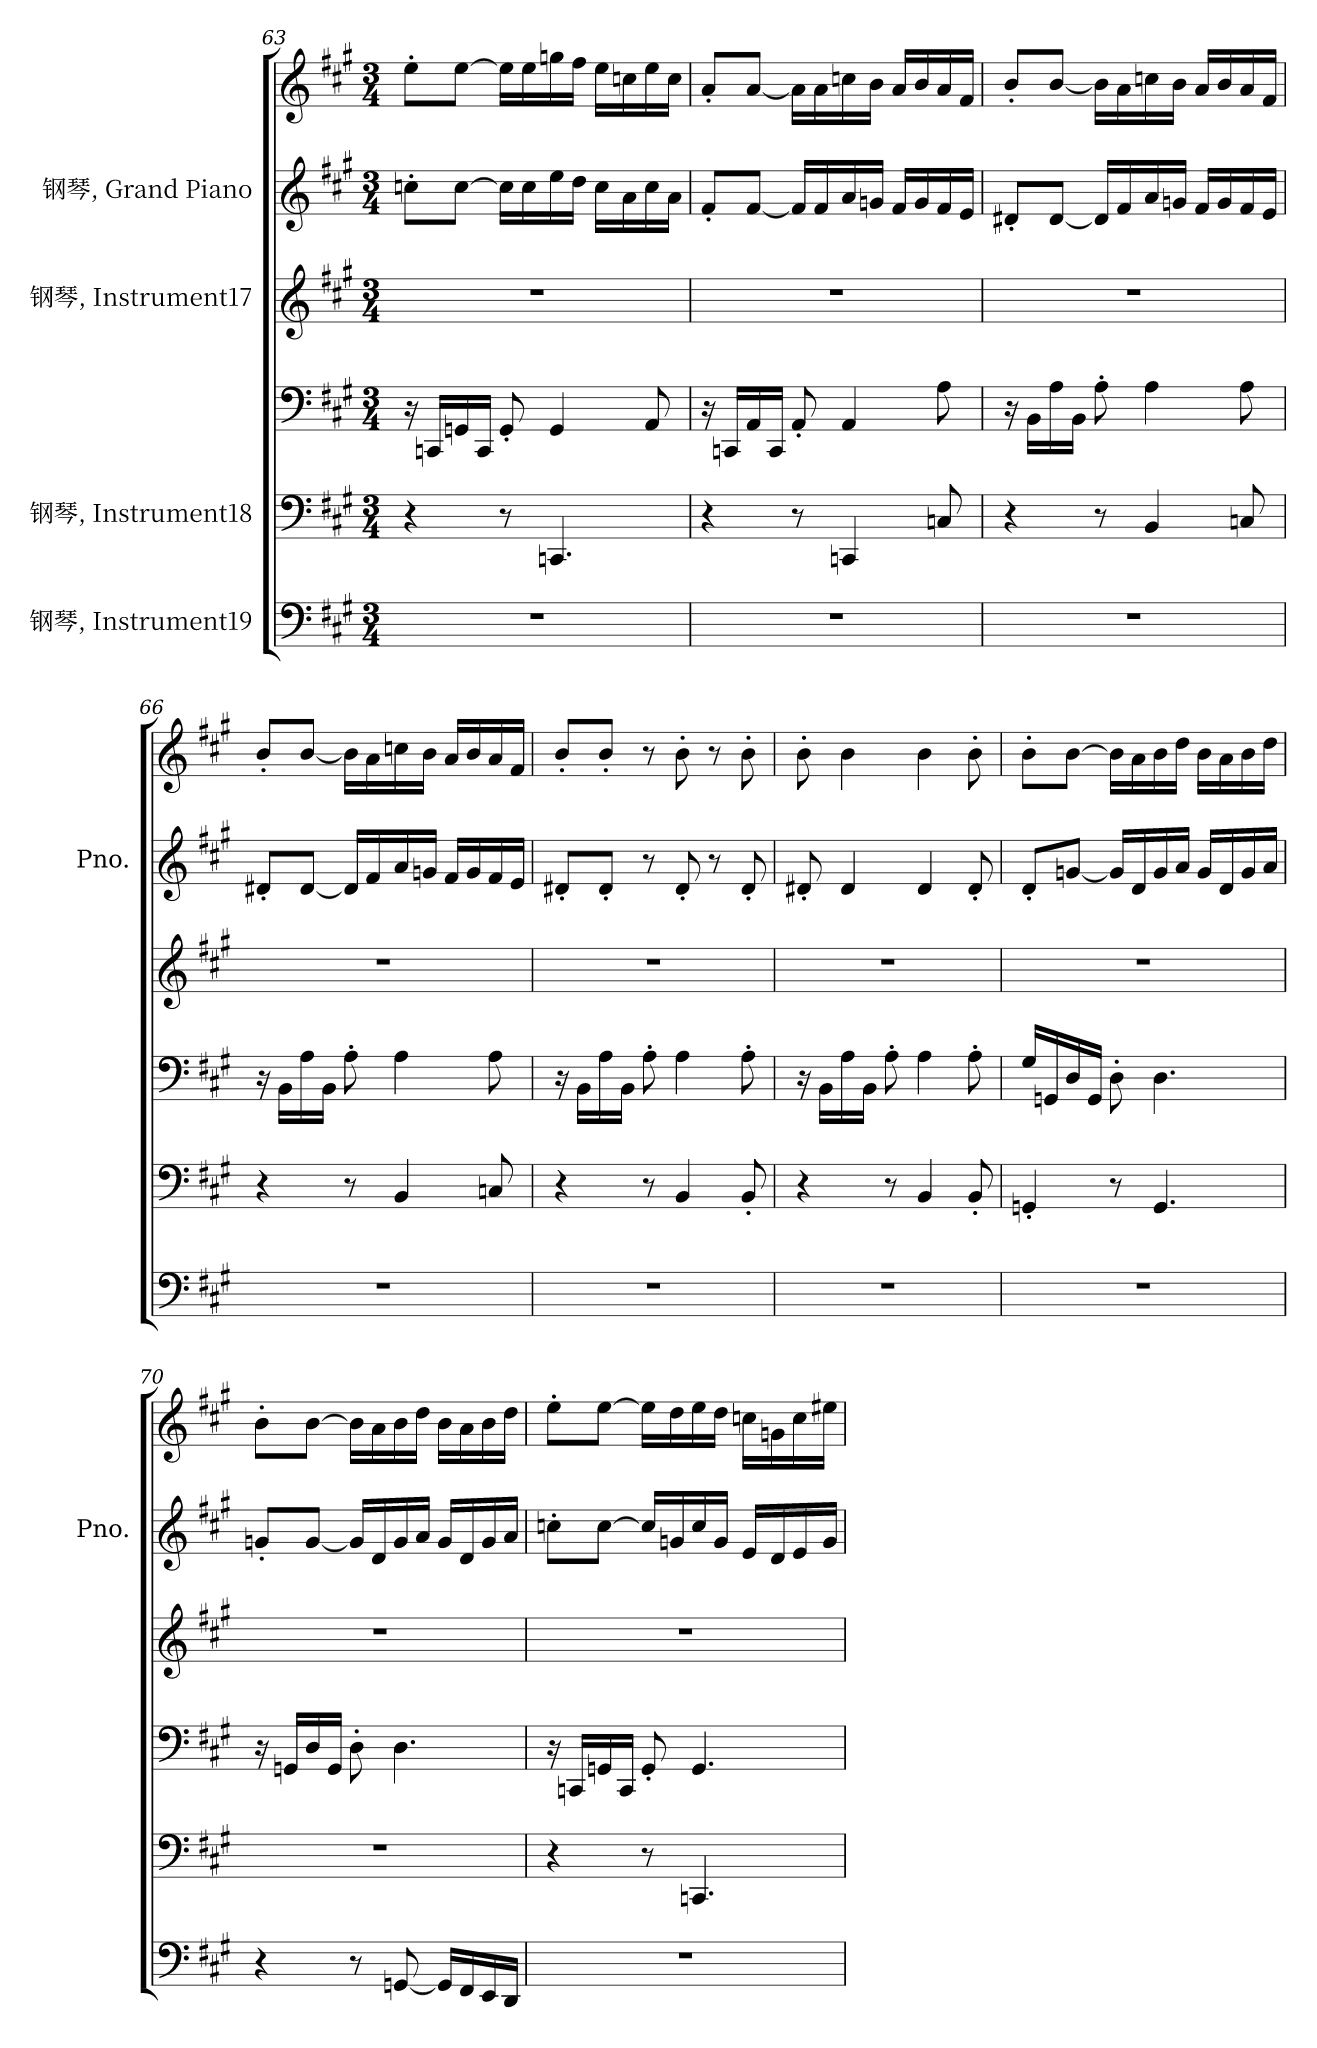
**kern	**kern	**kern	**kern	**kern	**kern
*part4	*part3	*part3	*part2	*part1	*part1
*staff6	*staff5	*staff4	*staff3	*staff2	*staff1
*I"钢琴, Instrument19	*I"钢琴, Instrument18	*	*I"钢琴, Instrument17	*I"钢琴, Grand Piano	*
*	*	*	*	*I'Pno.	*
!!LO:LB:g=z
*clefF4	*clefF4	*clefF4	*clefG2	*clefG2	*clefG2
*k[f#c#g#]	*k[f#c#g#]	*k[f#c#g#]	*k[f#c#g#]	*k[f#c#g#]	*k[f#c#g#]
*M3/4	*M3/4	*M3/4	*M3/4	*M3/4	*M3/4
=63	=63	=63	=63	=63	=63
2.r	4r	16r	2.r	8ccn'\L	8ee'\L
.	.	16CCn/LL	.	.	.
.	.	16GGn/	.	[8cc\J	[8ee\J
.	.	16CC/JJ	.	.	.
.	8r	8GG'/	.	16cc\LL]	16ee\LL]
.	.	.	.	16cc\	16ee\
.	4.CCn/	4GG/	.	16ee\	16ggn\
.	.	.	.	16dd\JJ	16ff#\JJ
.	.	.	.	16cc\LL	16ee\LL
.	.	.	.	16a\	16ccn\
.	.	8AA/	.	16cc\	16ee\
.	.	.	.	16a\JJ	16cc\JJ
=64	=64	=64	=64	=64	=64
2.r	4r	16r	2.r	8f#'/L	8a'/L
.	.	16CCn/LL	.	.	.
.	.	16AA/	.	[8f#/J	[8a/J
.	.	16CC/JJ	.	.	.
.	8r	8AA'/	.	16f#/LL]	16a\LL]
.	.	.	.	16f#/	16a\
.	4CCn/	4AA/	.	16a/	16ccn\
.	.	.	.	16gn/JJ	16b\JJ
.	.	.	.	16f#/LL	16a/LL
.	.	.	.	16g/	16b/
.	8Cn/	8A\	.	16f#/	16a/
.	.	.	.	16e/JJ	16f#/JJ
=65	=65	=65	=65	=65	=65
2.r	4r	16r	2.r	8d#X'/L	8b'/L
.	.	16BB\LL	.	.	.
.	.	16A\	.	[8d#/J	[8b/J
.	.	16BB\JJ	.	.	.
.	8r	8A'\	.	16d#/LL]	16b\LL]
.	.	.	.	16f#/	16a\
.	4BB/	4A\	.	16a/	16ccn\
.	.	.	.	16gn/JJ	16b\JJ
.	.	.	.	16f#/LL	16a/LL
.	.	.	.	16g/	16b/
.	8Cn/	8A\	.	16f#/	16a/
.	.	.	.	16e/JJ	16f#/JJ
!!LO:PB:g=z
=66	=66	=66	=66	=66	=66
2.r	4r	16r	2.r	8d#X'/L	8b'/L
.	.	16BB\LL	.	.	.
.	.	16A\	.	[8d#/J	[8b/J
.	.	16BB\JJ	.	.	.
.	8r	8A'\	.	16d#/LL]	16b\LL]
.	.	.	.	16f#/	16a\
.	4BB/	4A\	.	16a/	16ccn\
.	.	.	.	16gn/JJ	16b\JJ
.	.	.	.	16f#/LL	16a/LL
.	.	.	.	16g/	16b/
.	8Cn/	8A\	.	16f#/	16a/
.	.	.	.	16e/JJ	16f#/JJ
=67	=67	=67	=67	=67	=67
2.r	4r	16r	2.r	8d#X'/L	8b'/L
.	.	16BB\LL	.	.	.
.	.	16A\	.	8d#'/J	8b'/J
.	.	16BB\JJ	.	.	.
.	8r	8A'\	.	8r	8r
.	4BB/	4A\	.	8d#'/	8b'\
.	.	.	.	8r	8r
.	8BB'/	8A'\	.	8d#'/	8b'\
=68	=68	=68	=68	=68	=68
2.r	4r	16r	2.r	8d#X'/	8b'\
.	.	16BB\LL	.	.	.
*	*	*	*	*	*MM69
.	.	16A\	.	4d#/	4b\
.	.	16BB\JJ	.	.	.
.	8r	8A'\	.	.	.
*	*	*	*	*	*MM63
.	4BB/	4A\	.	4d#/	4b\
*	*	*	*	*	*MM56
.	8BB'/	8A'\	.	8d#'/	8b'\
!!LO:LB:g=z
=69	=69	=69	=69	=69	=69
*	*	*	*	*	*MM69
2.r	4GGn'/	16G#/LL	2.r	8d'/L	8b'\L
.	.	16GGn/	.	.	.
*	*	*	*	*	*MM66
.	.	16D/	.	[8gn/J	[8b\J
.	.	16GG/JJ	.	.	.
*	*	*	*	*	*MM68
.	8r	8D'\	.	16g/LL]	16b\LL]
.	.	.	.	16d/	16a\
.	4.GG/	4.D\	.	16g/	16b\
.	.	.	.	16a/JJ	16dd\JJ
.	.	.	.	16g/LL	16b\LL
.	.	.	.	16d/	16a\
.	.	.	.	16g/	16b\
.	.	.	.	16a/JJ	16dd\JJ
=70	=70	=70	=70	=70	=70
*	*	*	*	*	*MM72
4r	2.r	16r	2.r	8gn'/L	8b'\L
.	.	16GGn/LL	.	.	.
.	.	16D/	.	[8g/J	[8b\J
.	.	16GG/JJ	.	.	.
8r	.	8D'\	.	16g/LL]	16b\LL]
.	.	.	.	16d/	16a\
[8GGn/	.	4.D\	.	16g/	16b\
.	.	.	.	16a/JJ	16dd\JJ
16GG/LL]	.	.	.	16g/LL	16b\LL
16FF#/	.	.	.	16d/	16a\
16EE/	.	.	.	16g/	16b\
16DD/JJ	.	.	.	16a/JJ	16dd\JJ
=71	=71	=71	=71	=71	=71
2.r	4r	16r	2.r	8ccn'\L	8ee'\L
.	.	16CCn/LL	.	.	.
.	.	16GGn/	.	[8cc\J	[8ee\J
.	.	16CC/JJ	.	.	.
.	8r	8GG'/	.	16cc/LL]	16ee\LL]
.	.	.	.	16gn/	16dd\
.	4.CCn/	4.GG/	.	16cc/	16ee\
.	.	.	.	16g/JJ	16dd\JJ
.	.	.	.	16e/LL	16ccn\LL
.	.	.	.	16d/	16gn\
.	.	.	.	16e/	16cc\
.	.	.	.	16g/JJ	16ee#X\JJ
=	=	=	=	=	=
*-	*-	*-	*-	*-	*-
